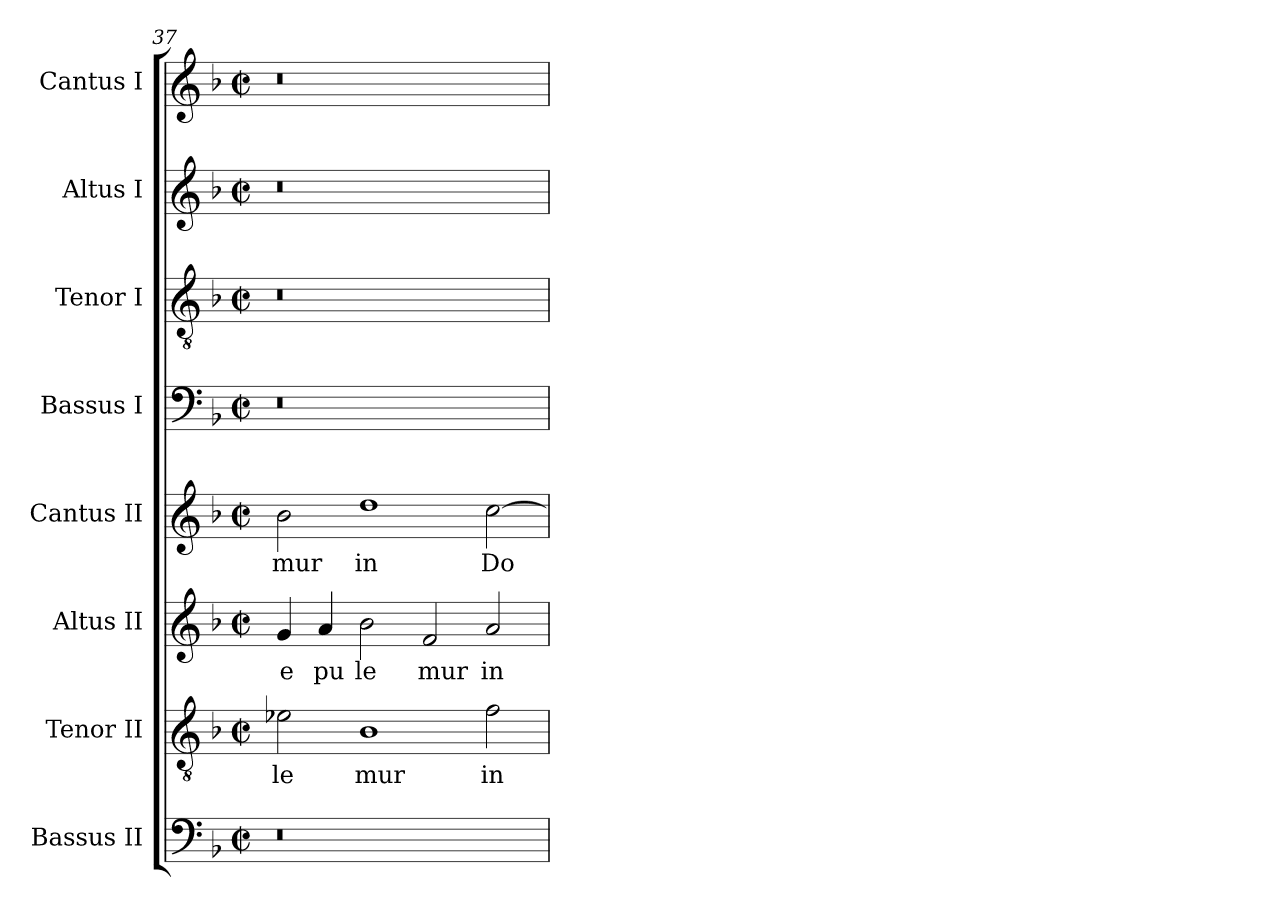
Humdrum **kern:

**kern	**kern	**text	**kern	**text	**kern	**text	**kern	**kern	**kern	**kern
*part8	*part7	*part7	*part6	*part6	*part5	*part5	*part4	*part3	*part2	*part1
*staff8	*staff7	*staff7	*staff6	*staff6	*staff5	*staff5	*staff4	*staff3	*staff2	*staff1
*I"Bassus II	*I"Tenor II	*	*I"Altus II	*	*I"Cantus II	*	*I"Bassus I	*I"Tenor I	*I"Altus I	*I"Cantus I
*clefF4	*clefGv2	*	*clefG2	*	*clefG2	*	*clefF4	*clefGv2	*clefG2	*clefG2
*k[b-]	*k[b-]	*	*k[b-]	*	*k[b-]	*	*k[b-]	*k[b-]	*k[b-]	*k[b-]
*F:	*F:	*	*F:	*	*F:	*	*F:	*F:	*F:	*F:
*M2/2	*M2/2	*	*M2/2	*	*M2/2	*	*M2/2	*M2/2	*M2/2	*M2/2
*met(c|)	*met(c|)	*	*met(c|)	*	*met(c|)	*	*met(c|)	*met(c|)	*met(c|)	*met(c|)
=37	=37	=37	=37	=37	=37	=37	=37	=37	=37	=37
!	!	!LO:LY:b:cj	!	!LO:LY:b:cj	!	!LO:LY:b:cj	!	!	!	!
0r	2e-X\	le	4g/	e	2b-\	mur	0r	0r	0r	0r
!	!	!	!	!LO:LY:b:cj	!	!	!	!	!	!
.	.	.	4a/	pu	.	.	.	.	.	.
!	!	!LO:LY:b:cj	!	!LO:LY:b:cj	!	!LO:LY:b:cj	!	!	!	!
.	1B-	mur	2b-\	le	1dd	in	.	.	.	.
!	!	!	!	!LO:LY:b:cj	!	!	!	!	!	!
.	.	.	2f/	mur	.	.	.	.	.	.
!	!	!LO:LY:b:cj	!	!LO:LY:b:cj	!	!LO:LY:b	!	!	!	!
.	2f\	in	2a/	in	[>2cc\	Do	.	.	.	.
=	=	=	=	=	=	=	=	=	=	=
*-	*-	*-	*-	*-	*-	*-	*-	*-	*-	*-
